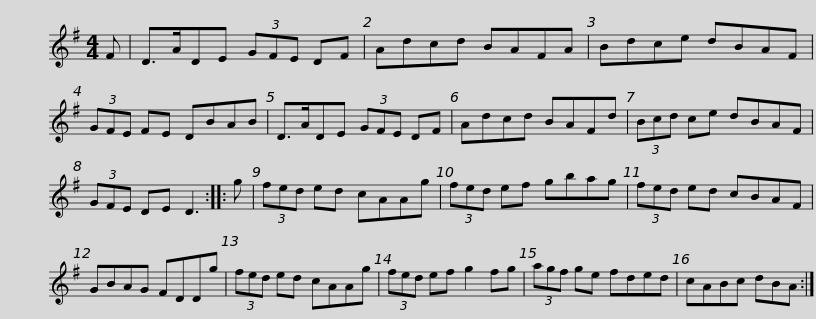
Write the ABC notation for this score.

X:1
L:1/8
M:4/4
I:linebreak $
K:G
V:1 treble
V:1
 F | D>ADE (3GFE DF | Adcd BAFA | Bdce dBAF | (3GFE FE DBAB | %5
 D>ADE (3GFE DF |$ Adcd BAFd | (3Bcd ce dBAF | (3GFE DE D3 :: g | %10
 (3fed ed cAAg | (3fed ef gbag |$ (3fed ed cBAF | GBAG FDDg | (3fed ed cAAg | %15
 (3fed ef g2 fg | (3agf ge fded |$ cABc dBA :| %18
